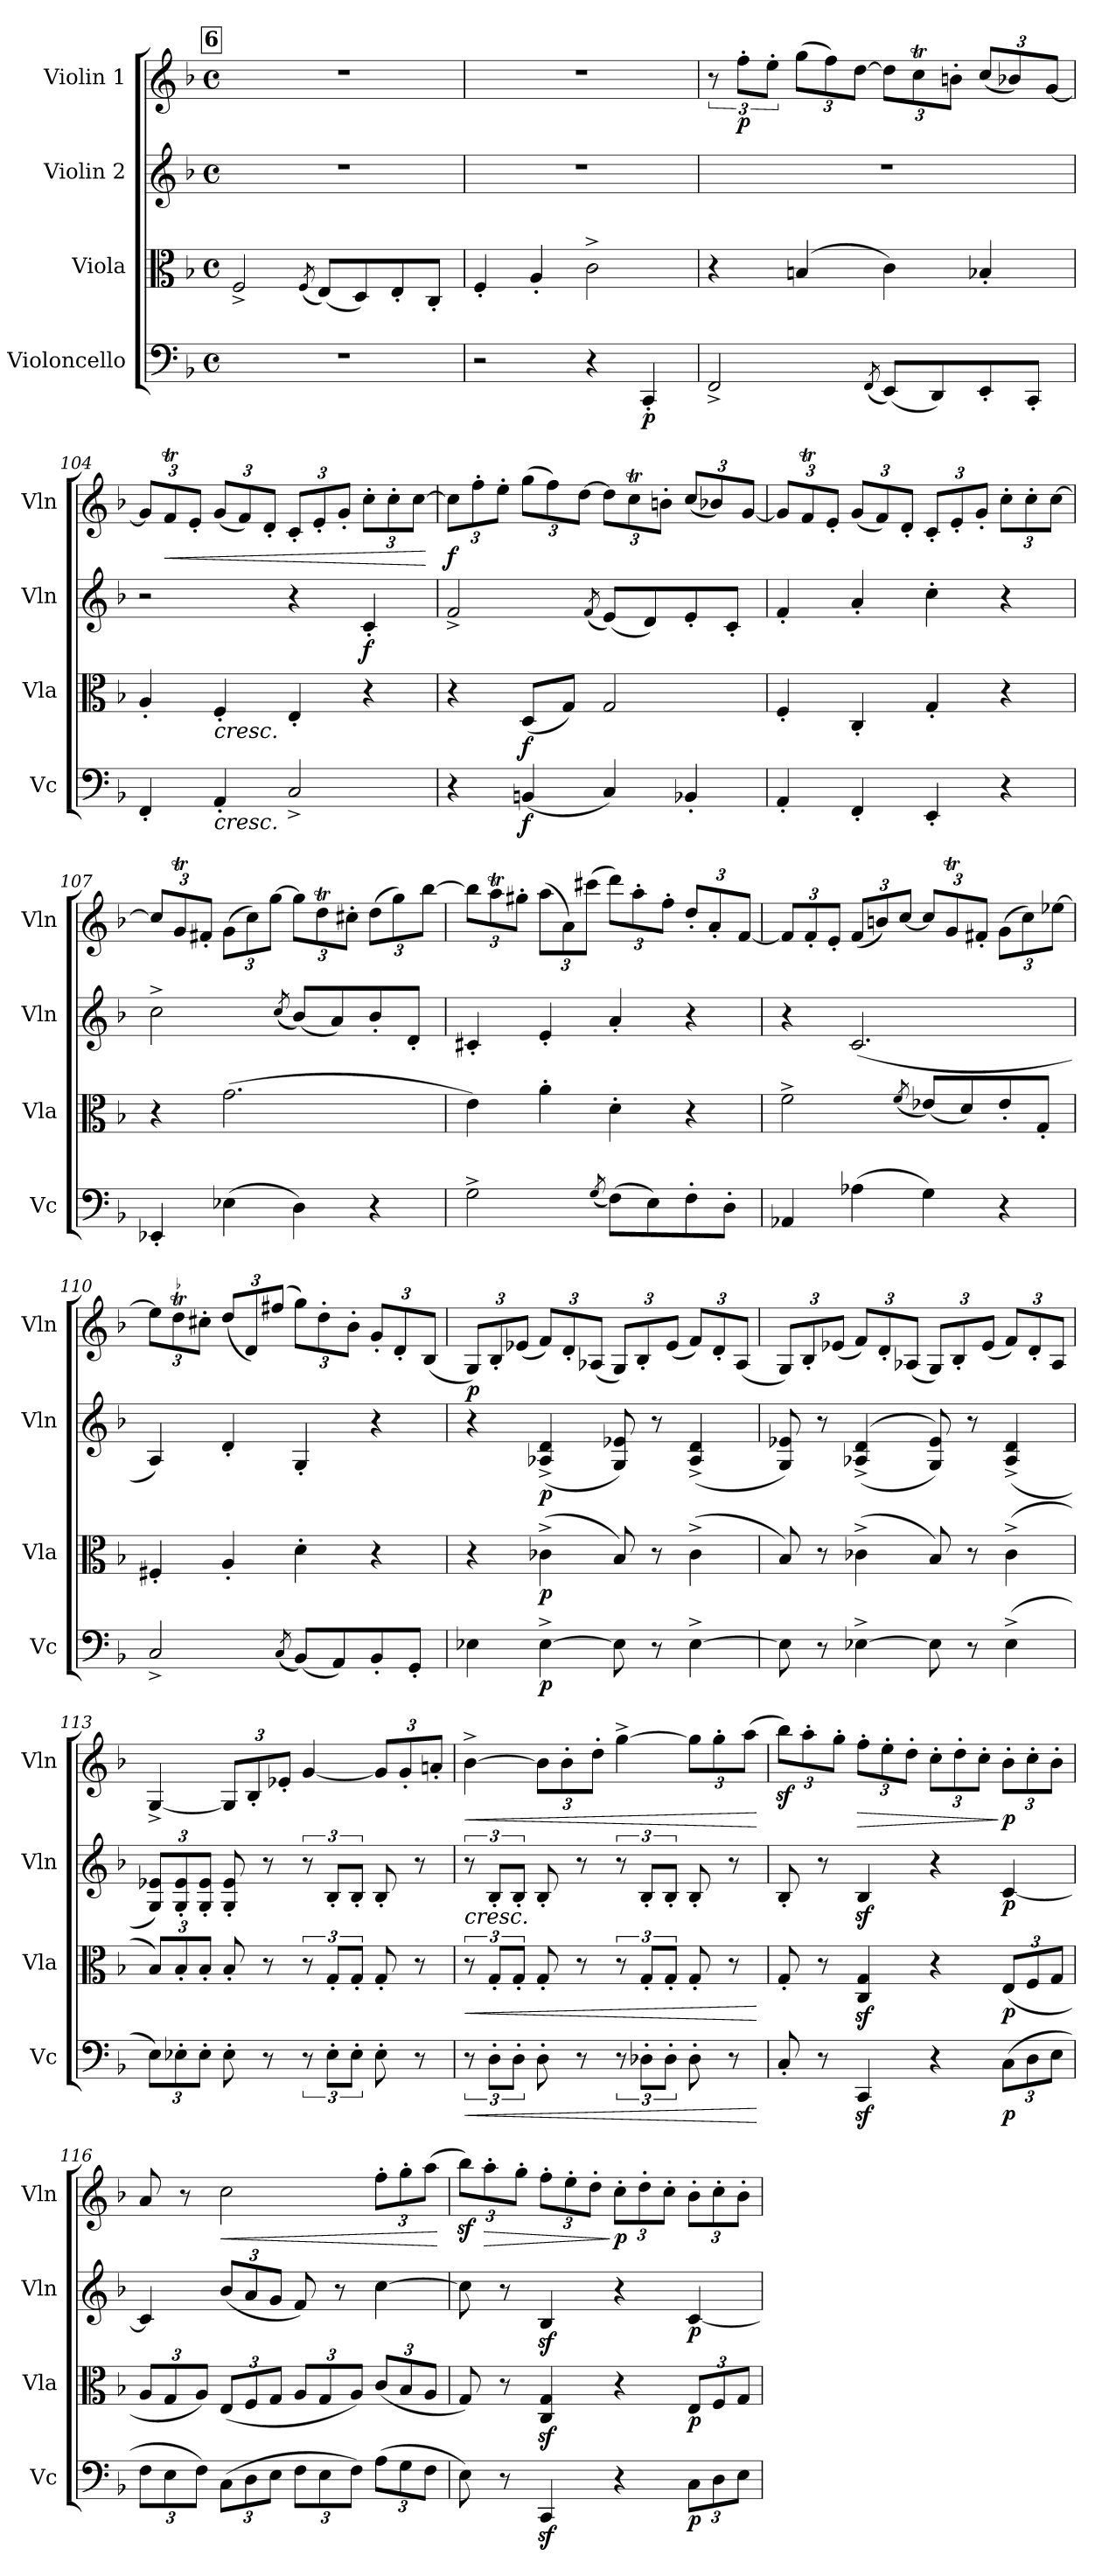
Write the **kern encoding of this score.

**kern	**dynam	**kern	**dynam	**kern	**dynam	**kern	**dynam
*part4	*part4	*part3	*part3	*part2	*part2	*part1	*part1
*staff4	*staff4	*staff3	*staff3	*staff2	*staff2	*staff1	*staff1
*I"Violoncello	*	*I"Viola	*	*I"Violin 2	*	*I"Violin 1	*
*I'Vc	*	*I'Vla	*	*I'Vln	*	*I'Vln	*
*clefF4	*	*clefC3	*	*clefG2	*	*clefG2	*
*k[b-]	*	*k[b-]	*	*k[b-]	*	*k[b-]	*
*M4/4	*	*M4/4	*	*M4/4	*	*M4/4	*
*met(c)	*	*met(c)	*	*met(c)	*	*met(c)	*
!!LO:REH:place=s1:a:B:cj:fs=14:t=6
=101	=101	=101	=101	=101	=101	=101	=101
1r	.	2F^/	.	1r	.	1r	.
.	.	(8qF/	.	.	.	.	.
.	.	(8E/L)	.	.	.	.	.
.	.	8D/)	.	.	.	.	.
.	.	8E'/	.	.	.	.	.
.	.	8C'/J	.	.	.	.	.
=102	=102	=102	=102	=102	=102	=102	=102
2r	.	4F'/	.	1r	.	1r	.
.	.	4A'/	.	.	.	.	.
4r	.	2c^\	.	.	.	.	.
!	!LO:DY:b	!	!	!	!	!	!
4CC'/	p	.	.	.	.	.	.
=103	=103	=103	=103	=103	=103	=103	=103
2FF^/	.	4r	.	1r	.	12r	.
!	!	!	!	!	!	!	!LO:DY:b
.	.	.	.	.	.	12ff'\L	p
.	.	.	.	.	.	12ee'\J	.
*	*	*	*	*	*	*Xbrackettup	*
.	.	(4Bn/	.	.	.	(12gg\L	.
.	.	.	.	.	.	12ff\)	.
.	.	.	.	.	.	[12dd\J	.
(8qFF/	.	.	.	.	.	.	.
(8EE/L)	.	4c\)	.	.	.	12dd\L]	.
.	.	.	.	.	.	12ccT\	.
8DD/)	.	.	.	.	.	.	.
.	.	.	.	.	.	12bn'\J	.
8EE'/	.	4B-X'/	.	.	.	(12cc/L	.
.	.	.	.	.	.	12b-X/)	.
8CC'/J	.	.	.	.	.	.	.
.	.	.	.	.	.	[12g/J	.
=104	=104	=104	=104	=104	=104	=104	=104
*^	*	*	*	*	*	*	*
4FF'/	2ryy	.	4A'/	.	2r	.	12g/L]	.
!	!	!	!	!	!	!	!	!LO:HP:b
.	.	.	.	.	.	.	12fT/	<
.	.	.	.	.	.	.	12e'/J	.
!	!	!LO:HP:b	!	!LO:HP:b	!	!	!	!
4AA'/	.	<	4F'/	<	.	.	(12g/L	.
.	.	.	.	.	.	.	12f/)	.
.	.	.	.	.	.	.	12d'/J	.
2C^/	4ryy	.	4E'/	.	4r	.	12c'/L	.
.	.	.	.	.	.	.	12e'/	.
.	.	.	.	.	.	.	12g'/J	.
!	!	!	!	!	!	!LO:DY:b	!	!
.	4ryy	.	4r	.	4c'/	f	12cc'\L	.
.	.	.	.	.	.	.	12cc'\	.
.	.	.	.	.	.	.	[12cc\J	.
*v	*v	*	*	*	*	*	*	*
.	.	.	.	.	.	.	[
!!LO:LB:g=z
=105	=105	=105	=105	=105	=105	=105	=105
!	!	!	!	!	!	!	!LO:DY:b
4r	.	4r	.	2f^/	.	12cc\L]	f
.	.	.	.	.	.	12ff'\	.
.	.	.	.	.	.	12ee'\J	.
!	!LO:DY:b	!	!LO:DY:b	!	!	!	!
(4BBn/	f	(8D/L	f	.	.	(12gg\L	.
.	.	.	.	.	.	12ff\)	.
.	.	8G/J)	.	.	.	.	.
.	.	.	.	.	.	[12dd\J	.
.	.	.	.	(8qf/	.	.	.
4C/)	.	2G/	.	(8e/L)	.	12dd\L]	.
.	.	.	.	.	.	12ccT\	.
.	.	.	.	8d/)	.	.	.
.	.	.	.	.	.	12bn'\J	.
4BB-X'/	.	.	.	8e'/	.	(12cc/L	.
.	.	.	.	.	.	12b-X/)	.
.	.	.	.	8c'/J	.	.	.
.	.	.	.	.	.	[12g/J	.
=106	=106	=106	=106	=106	=106	=106	=106
4AA'/	.	4F'/	.	4f'/	.	12g/L]	.
.	.	.	.	.	.	12fT/	.
.	.	.	.	.	.	12e'/J	.
4FF'/	.	4C'/	.	4a'/	.	(12g/L	.
.	.	.	.	.	.	12f/)	.
.	.	.	.	.	.	12d'/J	.
4EE'/	.	4G'/	.	4cc'\	.	12c'/L	.
.	.	.	.	.	.	12e'/	.
.	.	.	.	.	.	12g'/J	.
4r	.	4r	.	4r	.	12cc'\L	.
.	.	.	.	.	.	12cc'\	.
.	.	.	.	.	.	[12cc\J	.
=107	=107	=107	=107	=107	=107	=107	=107
4EE-X'/	.	4r	.	2cc^\	.	12cc/L]	.
.	.	.	.	.	.	12gT/	.
.	.	.	.	.	.	12f#X'/J	.
(4E-X\	.	(2.g\	.	.	.	(12g\L	.
.	.	.	.	.	.	12cc\)	.
.	.	.	.	.	.	[12gg\J	.
.	.	.	.	(8qcc/	.	.	.
4D\)	.	.	.	(8b-/L)	.	12gg\L]	.
.	.	.	.	.	.	12ddT\	.
.	.	.	.	8a/)	.	.	.
.	.	.	.	.	.	12cc#X'\J	.
4r	.	.	.	8b-'/	.	(12dd\L	.
.	.	.	.	.	.	12gg\)	.
.	.	.	.	8d'/J	.	.	.
.	.	.	.	.	.	[12bb-\J	.
!!LO:LB:g=z
=108	=108	=108	=108	=108	=108	=108	=108
2G^\	.	4e\)	.	4c#X'/	.	12bb-\L]	.
.	.	.	.	.	.	12aat\	.
.	.	.	.	.	.	12gg#X'\J	.
.	.	4a'\	.	4e'/	.	(12aa\L	.
.	.	.	.	.	.	12a\)	.
.	.	.	.	.	.	(12ccc#X\J	.
(8qG/	.	.	.	.	.	.	.
(8F\L)	.	4d'\	.	4a'/	.	12ddd\L)	.
.	.	.	.	.	.	12aa'\	.
8E\)	.	.	.	.	.	.	.
.	.	.	.	.	.	12ff'\J	.
8F'\	.	4r	.	4r	.	12dd'/L	.
.	.	.	.	.	.	12a'/	.
8D'\J	.	.	.	.	.	.	.
.	.	.	.	.	.	[12f/J	.
!!LO:LB:g=z
=109	=109	=109	=109	=109	=109	=109	=109
4AA-X/	.	2f^\	.	4r	.	12f/L]	.
.	.	.	.	.	.	12f'/	.
.	.	.	.	.	.	12e'/J	.
(4A-X\	.	.	.	(2.c/	.	(12f/L	.
.	.	.	.	.	.	12bn/)	.
.	.	.	.	.	.	[12cc/J	.
.	.	(8qf/	.	.	.	.	.
4G\)	.	(8e-X/L)	.	.	.	12cc/L]	.
.	.	.	.	.	.	12gT/	.
.	.	8d/)	.	.	.	.	.
.	.	.	.	.	.	12f#X'/J	.
4r	.	8e-'/	.	.	.	(12g\L	.
.	.	.	.	.	.	12cc\)	.
.	.	8G'/J	.	.	.	.	.
.	.	.	.	.	.	[12ee-X\J	.
=110	=110	=110	=110	=110	=110	=110	=110
2C^/	.	4F#X'/	.	4A/)	.	12ee-\L]	.
!	!	!	!	!	!	!LO:TR:acc=-	!
.	.	.	.	.	.	12ddt\	.
.	.	.	.	.	.	12cc#X'\J	.
.	.	4A'/	.	4d'/	.	(12dd/L	.
.	.	.	.	.	.	12d/)	.
.	.	.	.	.	.	(12ff#X/J	.
(8qC/	.	.	.	.	.	.	.
(8BB-/L)	.	4d'\	.	4G'/	.	12gg\L)	.
.	.	.	.	.	.	12dd'\	.
8AA/)	.	.	.	.	.	.	.
.	.	.	.	.	.	12b-'\J	.
8BB-'/	.	4r	.	4r	.	12g'/L	.
.	.	.	.	.	.	12d'/	.
8GG'/J	.	.	.	.	.	.	.
.	.	.	.	.	.	(12B-/J	.
=111	=111	=111	=111	=111	=111	=111	=111
!	!	!	!	!	!	!	!LO:DY:b
4E-X\	.	4r	.	4r	.	12G/L)	p
.	.	.	.	.	.	12B-'/	.
.	.	.	.	.	.	(12e-X/J	.
!	!LO:DY:b	!	!LO:DY:b	!	!LO:DY:b	!	!
[4E-^\	p	(4c-X^\	p	(4A-X/^ 4d/^	p	12f/L)	.
.	.	.	.	.	.	12d'/	.
.	.	.	.	.	.	(12A-X/J	.
8E-\]	.	8B-/)	.	8G/ 8e-j/)	.	12G/L)	.
.	.	.	.	.	.	12B-'/	.
8r	.	8r	.	8r	.	.	.
.	.	.	.	.	.	(12e-/J	.
[4E-^\	.	(4c-^\	.	(4A-/^ 4d/^	.	12f/L)	.
.	.	.	.	.	.	12d'/	.
.	.	.	.	.	.	(12A-/J	.
!!LO:LB:g=z
=112	=112	=112	=112	=112	=112	=112	=112
8E-\]	.	8B-/)	.	8G/ 8e-X/)	.	12G/L)	.
.	.	.	.	.	.	12B-'/	.
8r	.	8r	.	8r	.	.	.
.	.	.	.	.	.	(12e-X/J	.
[4E-X^\	.	(4c-X^\	.	((>4A-X/^ 4d/^	.	12f/L)	.
.	.	.	.	.	.	12d'/	.
.	.	.	.	.	.	(12A-X/J	.
8E-\]	.	8B-/)	.	8G/ 8e-/))	.	12G/L)	.
.	.	.	.	.	.	12B-'/	.
8r	.	8r	.	8r	.	.	.
.	.	.	.	.	.	(12e-/J	.
(4E-^\	.	(4c-^\	.	(4A-/^ 4d/^	.	12f/L)	.
.	.	.	.	.	.	12d'/	.
.	.	.	.	.	.	12A-/J	.
!!LO:PB:g=z
=113	=113	=113	=113	=113	=113	=113	=113
*Xbrackettup	*	*Xbrackettup	*	*Xbrackettup	*	*	*
12E\L)	.	12B-/L)	.	12G/ 12e-X/L)	.	[4G^/	.
12E-X'\	.	12B-'/	.	12G/' 12e-/'	.	.	.
12E-'\J	.	12B-'/J	.	12G/' 12e-/'J	.	.	.
8E-'\	.	8B-'/	.	8G/' 8e-/'	.	12G/L]	.
.	.	.	.	.	.	12B-'/	.
8r	.	8r	.	8r	.	.	.
.	.	.	.	.	.	12e-X'/J	.
*brackettup	*	*brackettup	*	*brackettup	*	*	*
12r	.	12r	.	12r	.	[4g/	.
12E-'\L	.	12G'/L	.	12B-'/L	.	.	.
12E-'\J	.	12G'/J	.	12B-'/J	.	.	.
8E-'\	.	8G'/	.	8B-'/	.	12g/L]	.
.	.	.	.	.	.	12g'/	.
8r	.	8r	.	8r	.	.	.
.	.	.	.	.	.	12an'/J	.
=114	=114	=114	=114	=114	=114	=114	=114
!	!LO:HP:b	!	!LO:HP:b	!	!LO:HP:b	!	!LO:HP:b
12r	<	12r	<	12r	<	[4b-^\	<
12D'\L	.	12G'/L	.	12B-'/L	.	.	.
12D'\J	.	12G'/J	.	12B-'/J	.	.	.
*	*	*	*	*	*	*brackettup	*
8D'\	.	8G'/	.	8B-'/	.	12b-\L]	.
.	.	.	.	.	.	12b-'\	.
8r	.	8r	.	8r	.	.	.
.	.	.	.	.	.	12dd'\J	.
12r	.	12r	.	12r	.	[4gg^\	.
12D-X'\L	.	12G'/L	.	12B-'/L	.	.	.
12D-'\J	.	12G'/J	.	12B-'/J	.	.	.
8D-'\	.	8G'/	.	8B-'/	.	12gg\L]	.
.	.	.	.	.	.	12gg'\	.
8r	.	8r	.	8r	.	.	.
.	.	.	.	.	.	(12aa\J	.
.	[	.	[	.	.	.	[
=115	=115	=115	=115	=115	=115	=115	=115
*	*	*	*	*	*	*Xbrackettup	*
8C'/	.	8G'/	.	8B-'/	.	12bb-z<\L)	.
.	.	.	.	.	.	12aa'\	.
8r	.	8r	.	8r	.	.	.
.	.	.	.	.	.	12gg'\J	.
!	!	!	!	!	!	!	!LO:HP:b
4CCz</	.	4C/z< 4G/z<	.	4B-z</	.	12ff'\L	>
.	.	.	.	.	.	12ee'\	.
.	.	.	.	.	.	12dd'\J	.
4r	.	4r	.	4r	.	12cc'\L	.
.	.	.	.	.	.	12dd'\	.
.	.	.	.	.	.	12cc'\J	.
*Xbrackettup	*	*Xbrackettup	*	*	*	*	*
!	!LO:DY:b	!	!LO:DY:b	!	!LO:DY:b	!	!LO:DY:n=1:b
(12C\L	p	(12E/L	p	[4c/	p	12b-'\L	] p
12D\	.	12F/	.	.	.	12cc'\	.
12E\J	.	12G/J	.	.	.	12b-'\J	.
!!LO:LB:g=z
=116	=116	=116	=116	=116	=116	=116	=116
12F\L	.	12A/L	.	4c/]	.	8a/	.
12E\	.	12G/	.	.	.	.	.
.	.	.	.	.	.	8r	.
12F\J)	.	12A/J)	.	.	.	.	.
*	*	*	*	*Xbrackettup	*	*	*
!	!	!	!	!	!	!	!LO:HP:b
(12C\L	.	(12E/L	.	(12b-/L	.	2cc\	<
12D\	.	12F/	.	12a/	.	.	.
12E\J	.	12G/J	.	12g/J	.	.	.
12F\L	.	12A/L	.	8f/)	.	.	.
12E\	.	12G/	.	.	.	.	.
.	.	.	.	8r	.	.	.
12F\J)	.	12A/J)	.	.	.	.	.
(12A\L	.	(12c/L	.	[4cc\	.	12ff'\L	.
12G\	.	12B-/	.	.	.	12gg'\	.
12F\J	.	12A/J	.	.	.	(12aa\J	.
.	[	.	[	.	[	.	[
!!LO:PB:g=z
=117	=117	=117	=117	=117	=117	=117	=117
8E\)	.	8G/)	.	8cc\]	.	12bb-z<\L)	.
!	!	!	!	!	!	!	!LO:HP:b
.	.	.	.	.	.	12aa'\	>
8r	.	8r	.	8r	.	.	.
.	.	.	.	.	.	12gg'\J	.
4CCz</	.	4C/z< 4G/z<	.	4B-z</	.	12ff'\L	.
.	.	.	.	.	.	12ee'\	.
.	.	.	.	.	.	12dd'\J	.
!	!	!	!	!	!	!	!LO:DY:n=1:b
4r	.	4r	.	4r	.	12cc'\L	] p
.	.	.	.	.	.	12dd'\	.
.	.	.	.	.	.	12cc'\J	.
!	!LO:DY:b	!	!LO:DY:b	!	!LO:DY:b	!	!
12C\L	p	12E/L	p	[4c/	p	12b-'\L	.
12D\	.	12F/	.	.	.	12cc'\	.
12E\J	.	12G/J	.	.	.	12b-'\J	.
=	=	=	=	=	=	=	=
*-	*-	*-	*-	*-	*-	*-	*-
